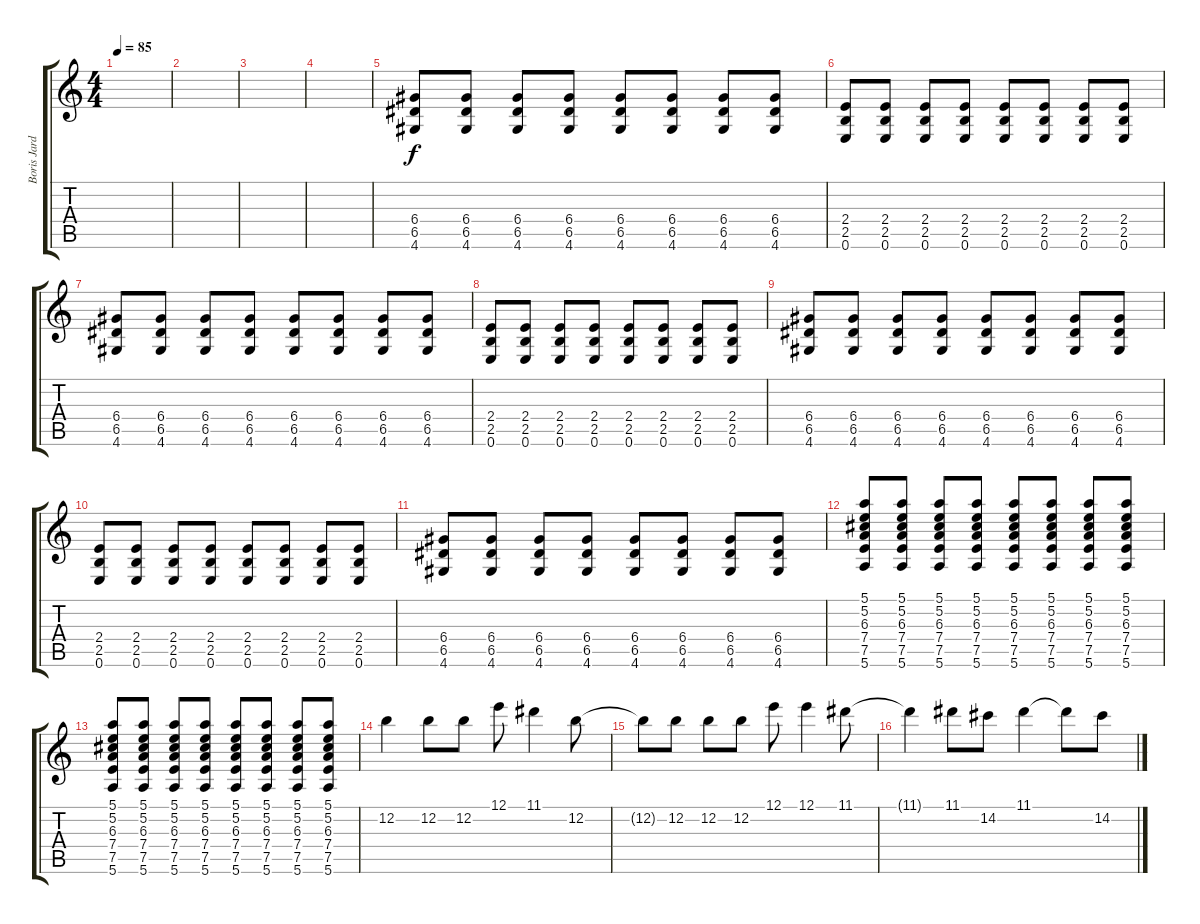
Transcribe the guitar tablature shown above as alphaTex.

\track ("Boris Jardel" "Boris Jard") {instrument distortionguitar}
\staff {score tabs}
\tuning (E4 B3 G3 D3 A2 E2) {hide}
\ts (4 4)
\tempo 85
\clef g2
\ks c
|
|
|
|
(6.4 6.5 4.6).8 (6.4 6.5 4.6).8 (6.4 6.5 4.6).8 (6.4 6.5 4.6).8 (6.4 6.5 4.6).8 (6.4 6.5 4.6).8 (6.4 6.5 4.6).8 (6.4 6.5 4.6).8 |
(2.4 2.5 0.6).8 (2.4 2.5 0.6).8 (2.4 2.5 0.6).8 (2.4 2.5 0.6).8 (2.4 2.5 0.6).8 (2.4 2.5 0.6).8 (2.4 2.5 0.6).8 (2.4 2.5 0.6).8 |
(6.4 6.5 4.6).8 (6.4 6.5 4.6).8 (6.4 6.5 4.6).8 (6.4 6.5 4.6).8 (6.4 6.5 4.6).8 (6.4 6.5 4.6).8 (6.4 6.5 4.6).8 (6.4 6.5 4.6).8 |
(2.4 2.5 0.6).8 (2.4 2.5 0.6).8 (2.4 2.5 0.6).8 (2.4 2.5 0.6).8 (2.4 2.5 0.6).8 (2.4 2.5 0.6).8 (2.4 2.5 0.6).8 (2.4 2.5 0.6).8 |
(6.4 6.5 4.6).8 (6.4 6.5 4.6).8 (6.4 6.5 4.6).8 (6.4 6.5 4.6).8 (6.4 6.5 4.6).8 (6.4 6.5 4.6).8 (6.4 6.5 4.6).8 (6.4 6.5 4.6).8 |
(2.4 2.5 0.6).8 (2.4 2.5 0.6).8 (2.4 2.5 0.6).8 (2.4 2.5 0.6).8 (2.4 2.5 0.6).8 (2.4 2.5 0.6).8 (2.4 2.5 0.6).8 (2.4 2.5 0.6).8 |
(6.4 6.5 4.6).8 (6.4 6.5 4.6).8 (6.4 6.5 4.6).8 (6.4 6.5 4.6).8 (6.4 6.5 4.6).8 (6.4 6.5 4.6).8 (6.4 6.5 4.6).8 (6.4 6.5 4.6).8 |
(5.1 5.2 6.3 7.4 7.5 5.6).8 (5.1 5.2 6.3 7.4 7.5 5.6).8 (5.1 5.2 6.3 7.4 7.5 5.6).8 (5.1 5.2 6.3 7.4 7.5 5.6).8 (5.1 5.2 6.3 7.4 7.5 5.6).8 (5.1 5.2 6.3 7.4 7.5 5.6).8 (5.1 5.2 6.3 7.4 7.5 5.6).8 (5.1 5.2 6.3 7.4 7.5 5.6).8 |
(5.1 5.2 6.3 7.4 7.5 5.6).8 (5.1 5.2 6.3 7.4 7.5 5.6).8 (5.1 5.2 6.3 7.4 7.5 5.6).8 (5.1 5.2 6.3 7.4 7.5 5.6).8 (5.1 5.2 6.3 7.4 7.5 5.6).8 (5.1 5.2 6.3 7.4 7.5 5.6).8 (5.1 5.2 6.3 7.4 7.5 5.6).8 (5.1 5.2 6.3 7.4 7.5 5.6).8 |
12.2.4 12.2.8 12.2.8 12.1.8 11.1.4 12.2.8 |
12.2{t}.8 12.2.8 12.2.8 12.2.8 12.1.8 12.1.4 11.1.8 |
11.1{t}.4 11.1.8 14.2.8 11.1.4 11.1{t}.8 14.2.8
